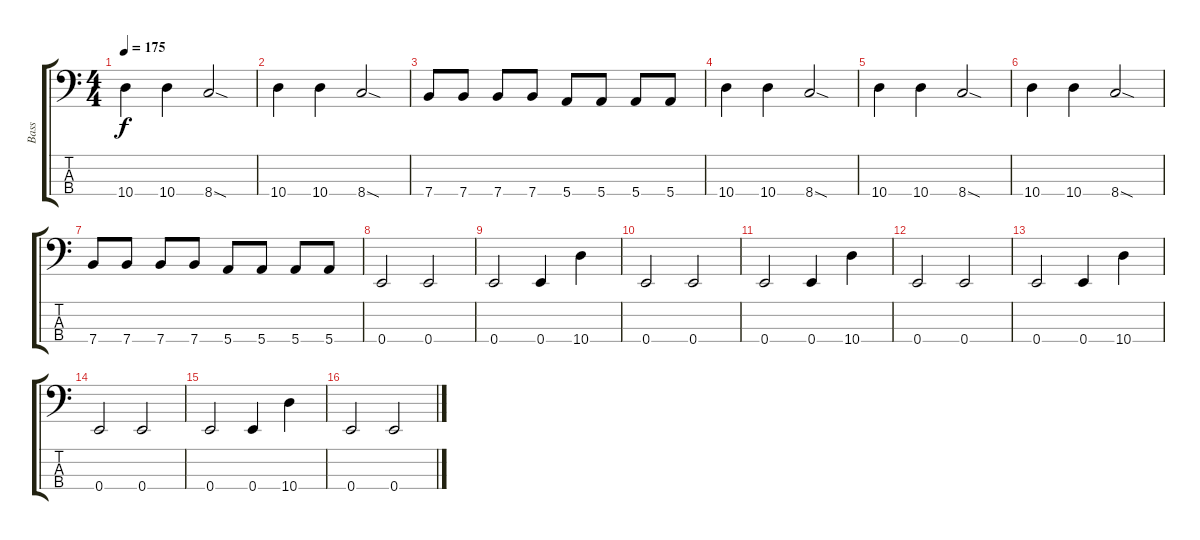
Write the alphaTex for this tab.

\track ("Bass" "Bass") {instrument electricbasspick}
\staff {score tabs}
\tuning (G2 D2 A1 E1) {hide}
\ts (4 4)
\tempo 175
\clef f4
\ks c
10.4.4{dy f} 10.4.4 8.4{sod}.2 |
10.4.4 10.4.4 8.4{sod}.2 |
7.4.8 7.4.8 7.4.8 7.4.8 5.4.8 5.4.8 5.4.8 5.4.8 |
10.4.4 10.4.4 8.4{sod}.2 |
10.4.4 10.4.4 8.4{sod}.2 |
10.4.4 10.4.4 8.4{sod}.2 |
7.4.8 7.4.8 7.4.8 7.4.8 5.4.8 5.4.8 5.4.8 5.4.8 |
0.4.2 0.4.2 |
0.4.2 0.4.4 10.4.4 |
0.4.2 0.4.2 |
0.4.2 0.4.4 10.4.4 |
0.4.2 0.4.2 |
0.4.2 0.4.4 10.4.4 |
0.4.2 0.4.2 |
0.4.2 0.4.4 10.4.4 |
0.4.2 0.4.2
